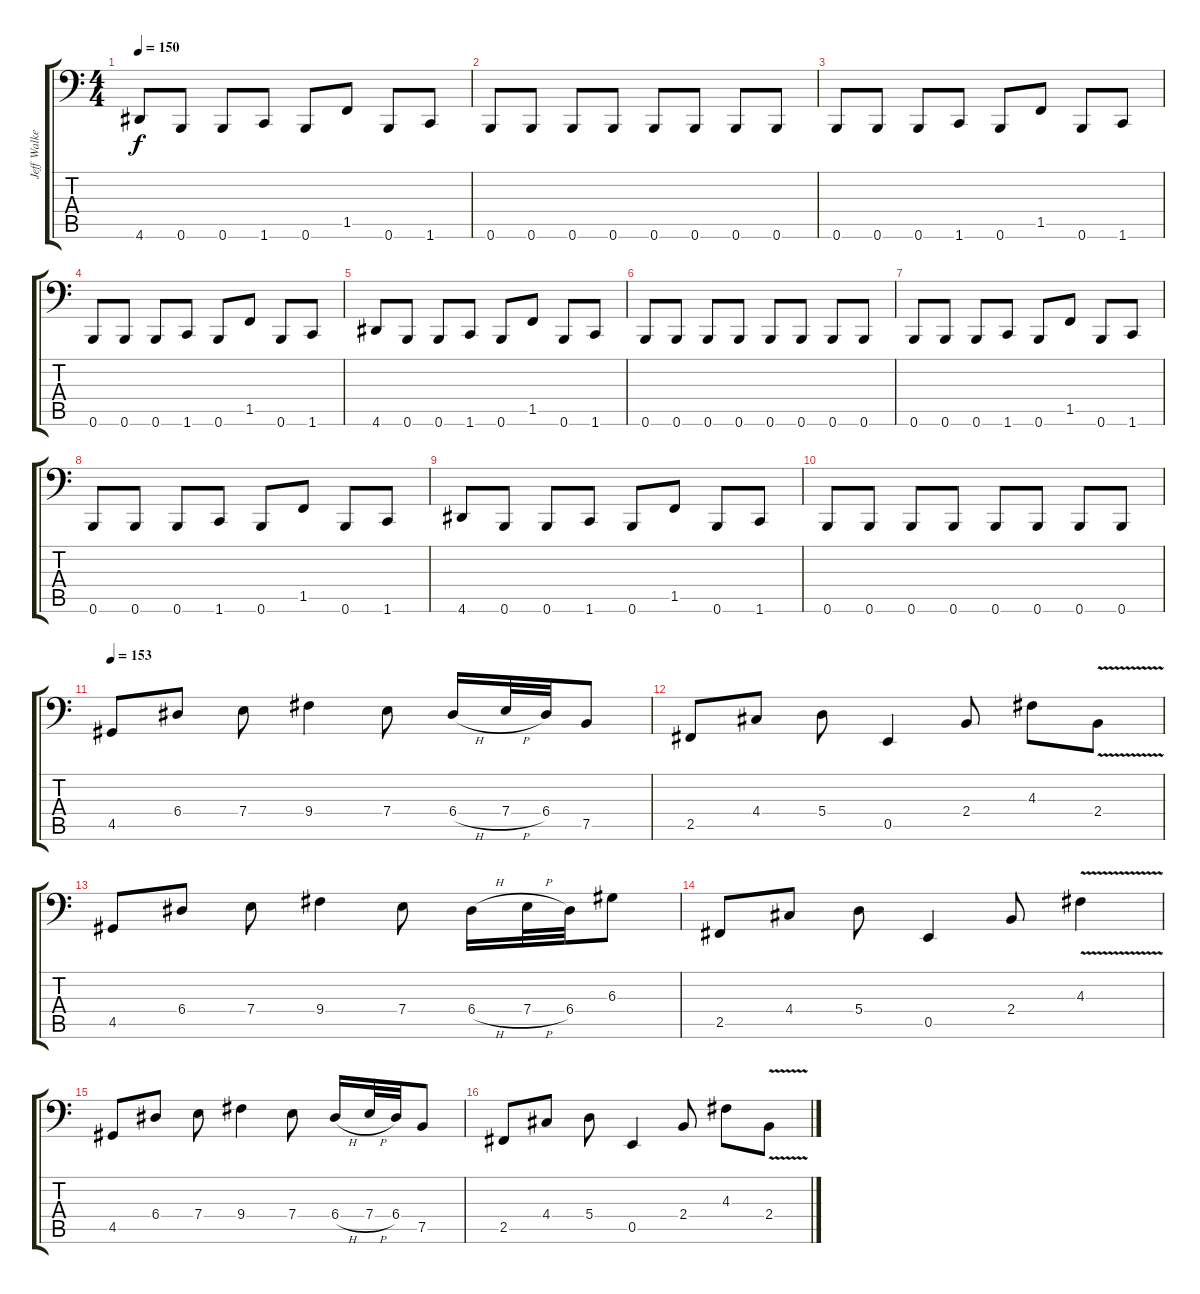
\track ("Jeff Walker" "Jeff Walke") {instrument electricbasspick}
\staff {score tabs}
\tuning (B2 Gb2 D2 A1 E1 B0) {hide}
\ts (4 4)
\tempo 150
\clef f4
\ks c
4.6.8{dy f} 0.6.8 0.6.8 1.6.8 0.6.8 1.5.8 0.6.8 1.6.8 |
0.6.8 0.6.8 0.6.8 0.6.8 0.6.8 0.6.8 0.6.8 0.6.8 |
0.6.8 0.6.8 0.6.8 1.6.8 0.6.8 1.5.8 0.6.8 1.6.8 |
0.6.8 0.6.8 0.6.8 1.6.8 0.6.8 1.5.8 0.6.8 1.6.8 |
4.6.8 0.6.8 0.6.8 1.6.8 0.6.8 1.5.8 0.6.8 1.6.8 |
0.6.8 0.6.8 0.6.8 0.6.8 0.6.8 0.6.8 0.6.8 0.6.8 |
0.6.8 0.6.8 0.6.8 1.6.8 0.6.8 1.5.8 0.6.8 1.6.8 |
0.6.8 0.6.8 0.6.8 1.6.8 0.6.8 1.5.8 0.6.8 1.6.8 |
4.6.8 0.6.8 0.6.8 1.6.8 0.6.8 1.5.8 0.6.8 1.6.8 |
0.6.8 0.6.8 0.6.8 0.6.8 0.6.8 0.6.8 0.6.8 0.6.8 |
\tempo 153
4.5.8 6.4.8 7.4.8 9.4.4 7.4.8 6.4{h}.16 7.4{h}.32 6.4.32 7.5.8 |
2.5.8 4.4.8 5.4.8 0.5.4 2.4.8 4.3.8 2.4{v}.8 |
4.5.8 6.4.8 7.4.8 9.4.4 7.4.8 6.4{h}.16 7.4{h}.32 6.4.32 6.3.8 |
2.5.8 4.4.8 5.4.8 0.5.4 2.4.8 4.3{v}.4 |
4.5.8 6.4.8 7.4.8 9.4.4 7.4.8 6.4{h}.16 7.4{h}.32 6.4.32 7.5.8 |
2.5.8 4.4.8 5.4.8 0.5.4 2.4.8 4.3.8 2.4{v}.8
